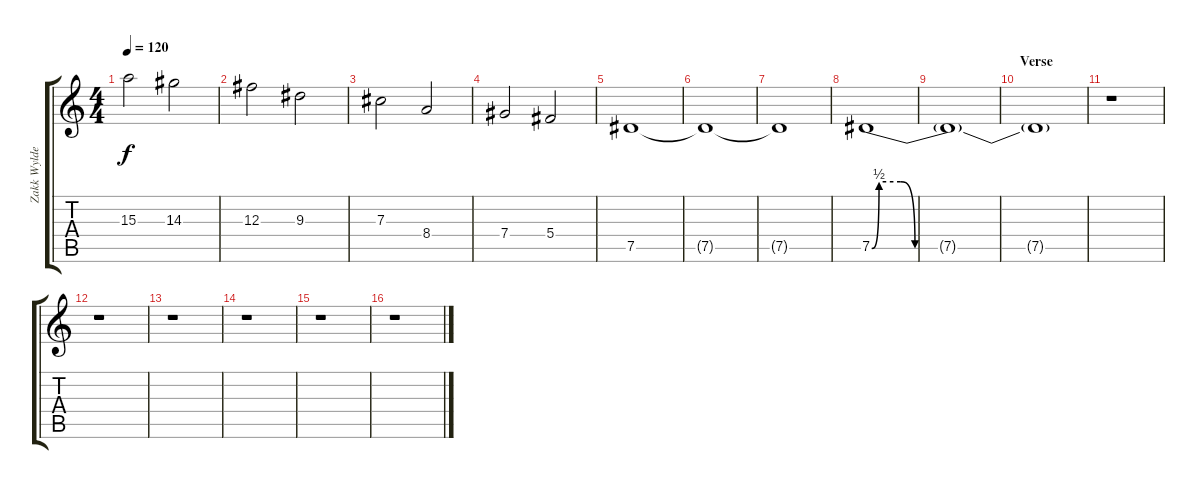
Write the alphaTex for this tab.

\track ("Zakk Wylde - Electric" "Zakk Wylde") {instrument overdrivenguitar}
\staff {score tabs}
\tuning (Eb4 Bb3 Gb3 Db3 Ab2 Eb2) {hide}
\ts (4 4)
\tempo 120
\clef g2
\ks c
15.3.2{dy f} 14.3.2 |
12.3.2 9.3.2 |
7.3.2 8.4.2 |
7.4.2 5.4.2 |
7.5.1 |
7.5{t}.1 |
7.5{t}.1 |
7.5{be (custom 0 0 2 2 8 2 12 0 60 0)}.1{volume 13} |
7.5{t}.1{volume 0} |
\section ("" "Verse")
7.5{t}.1 |
r.1 |
r.1 |
r.1 |
r.1 |
r.1 |
r.1
